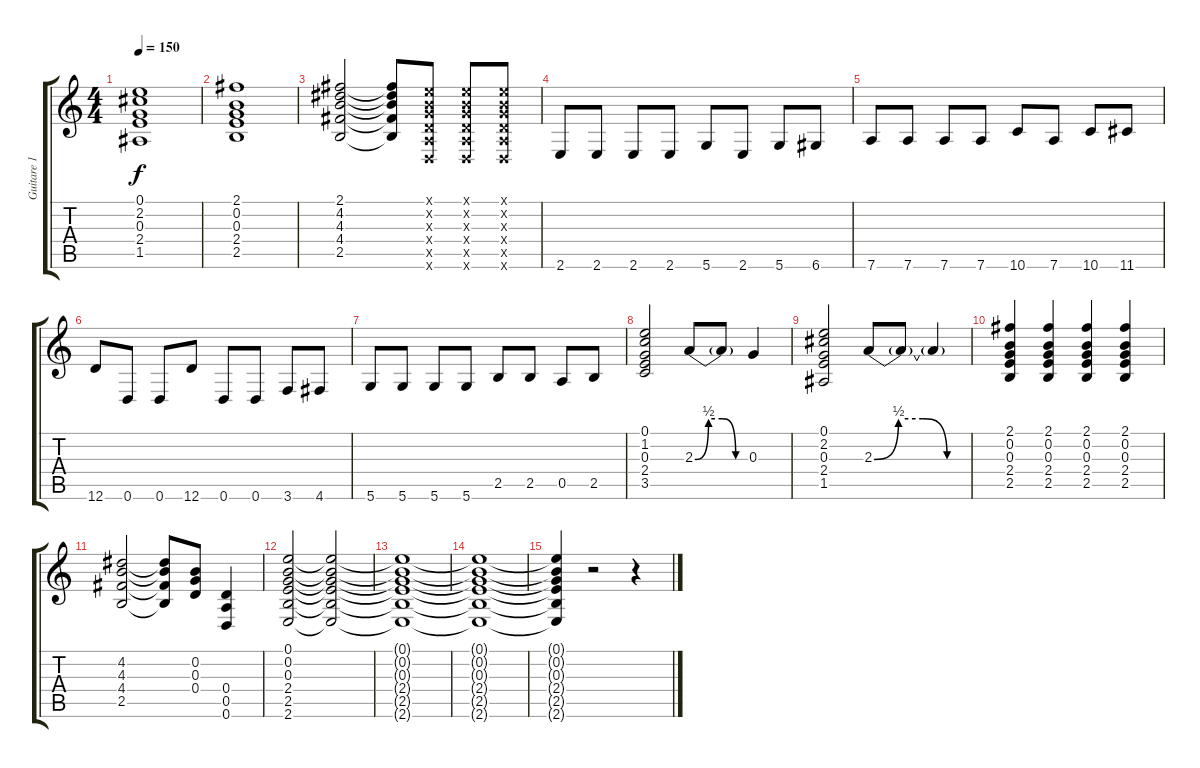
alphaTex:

\track ("Guitare 1" "Guitare 1") {instrument overdrivenguitar}
\staff {score tabs}
\tuning (E4 B3 G3 D3 A2 D2) {hide}
\ts (4 4)
\tempo 150
\clef g2
\ks c
(0.1 2.2 0.3 2.4 1.5).1{dy f} |
(2.1 0.2 0.3 2.4 2.5).1 |
(2.1 4.2 4.3 4.4 2.5).2 (2.1{t} 4.2{t} 4.3{t} 4.4{t} 2.5{t}).8 (0.1{x} 0.2{x} 0.3{x} 0.4{x} 0.5{x} 0.6{x}).8 (0.1{x} 0.2{x} 0.3{x} 0.4{x} 0.5{x} 0.6{x}).8 (0.1{x} 0.2{x} 0.3{x} 0.4{x} 0.5{x} 0.6{x}).8 |
2.6.8 2.6.8 2.6.8 2.6.8 5.6.8 2.6.8 5.6.8 6.6.8 |
7.6.8 7.6.8 7.6.8 7.6.8 10.6.8 7.6.8 10.6.8 11.6.8 |
12.6.8 0.6.8 0.6.8 12.6.8 0.6.8 0.6.8 3.6.8 4.6.8 |
5.6.8 5.6.8 5.6.8 5.6.8 2.5.8 2.5.8 0.5.8 2.5.8 |
(0.1 1.2 0.3 2.4 3.5).2 2.3{be (custom 0 0 15 2 30 2 45 0 60 0)}.8 2.3{t}.8 0.3.4 |
(0.1 2.2 0.3 2.4 1.5).2 2.3{be (custom 0 0 15 2 30 2 45 0 60 0)}.8 2.3{t}.8 2.3{t}.4 |
(2.1 0.2 0.3 2.4 2.5).4 (2.1 0.2 0.3 2.4 2.5).4 (2.1 0.2 0.3 2.4 2.5).4 (2.1 0.2 0.3 2.4 2.5).4 |
(4.2 4.3 4.4 2.5).2 (4.2{t} 4.3{t} 4.4{t} 2.5{t}).8 (0.2 0.3 0.4).8 (0.4 0.5 0.6).4 |
(0.1 0.2 0.3 2.4 2.5 2.6).2 (0.1{t} 0.2{t} 0.3{t} 2.4{t} 2.5{t} 2.6{t}).2 |
(0.1{t} 0.2{t} 0.3{t} 2.4{t} 2.5{t} 2.6{t}).1 |
(0.1{t} 0.2{t} 0.3{t} 2.4{t} 2.5{t} 2.6{t}).1 |
(0.1{t} 0.2{t} 0.3{t} 2.4{t} 2.5{t} 2.6{t}).4 r.2 r.4
